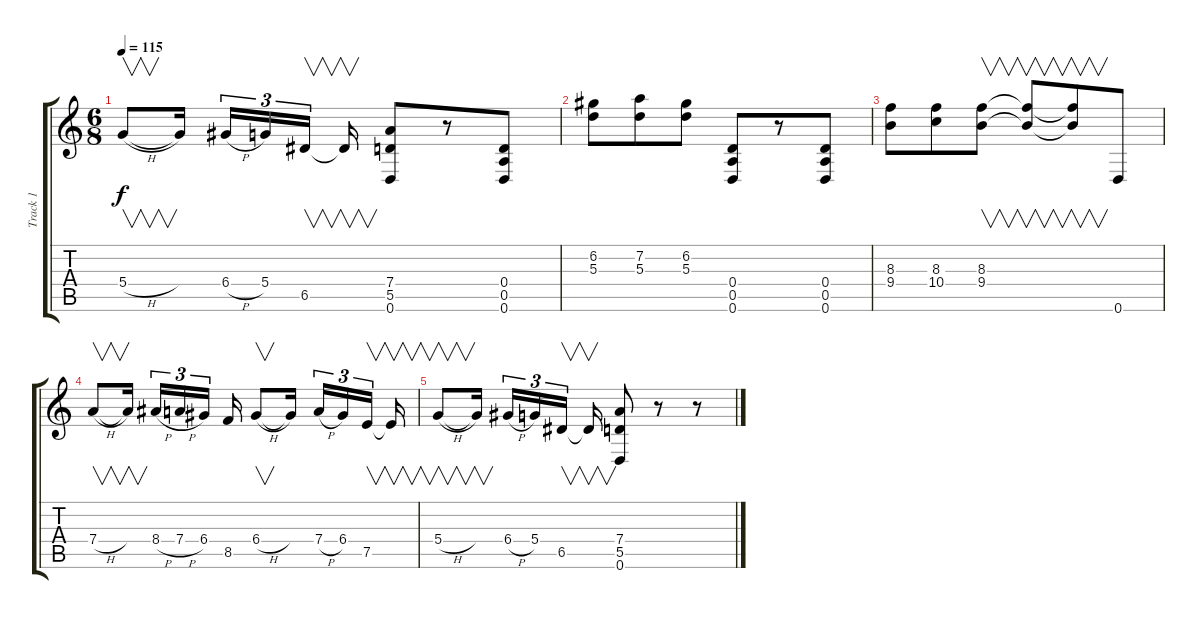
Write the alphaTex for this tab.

\track ("Track 1" "Track 1") {instrument overdrivenguitar}
\staff {score tabs}
\tuning (D4 D4 A3 D3 A2 D2) {hide}
\ts (6 8)
\tempo 115
\clef g2
\ks c
5.4{h}.8{v dy f} 5.4{t}.16 6.4{h}.16{tu (3 2)} 5.4.16{tu (3 2)} 6.5.16{v tu (3 2)} 6.5{t}.16{v} (7.4 5.5 0.6).8 r.8 (0.4 0.5 0.6).8 |
(6.2 5.3).8 (7.2 5.3).8 (6.2 5.3).8 (0.4 0.5 0.6).8 r.8 (0.4 0.5 0.6).8 |
(8.3 9.4).8 (8.3 10.4).8 (8.3 9.4).8{v} (8.3{t} 9.4{t}).8{v} (8.3{t} 9.4{t}).8{v} 0.6.8 |
7.4{h}.8{v} 7.4{t}.16{v} 8.4{h}.16{tu (3 2)} 7.4{h}.16{tu (3 2)} 6.4.16{tu (3 2)} 8.5.16 6.4{h}.8{v} 6.4{t}.16 7.4{h}.16{tu (3 2)} 6.4.16{tu (3 2)} 7.5.16{v tu (3 2)} 7.5{t}.16{v} |
5.4{h}.8{v} 5.4{t}.16{v} 6.4{h}.16{tu (3 2)} 5.4.16{tu (3 2)} 6.5.16{v tu (3 2)} 6.5{t}.16{v} (7.4 5.5 0.6).8 r.8 r.8
